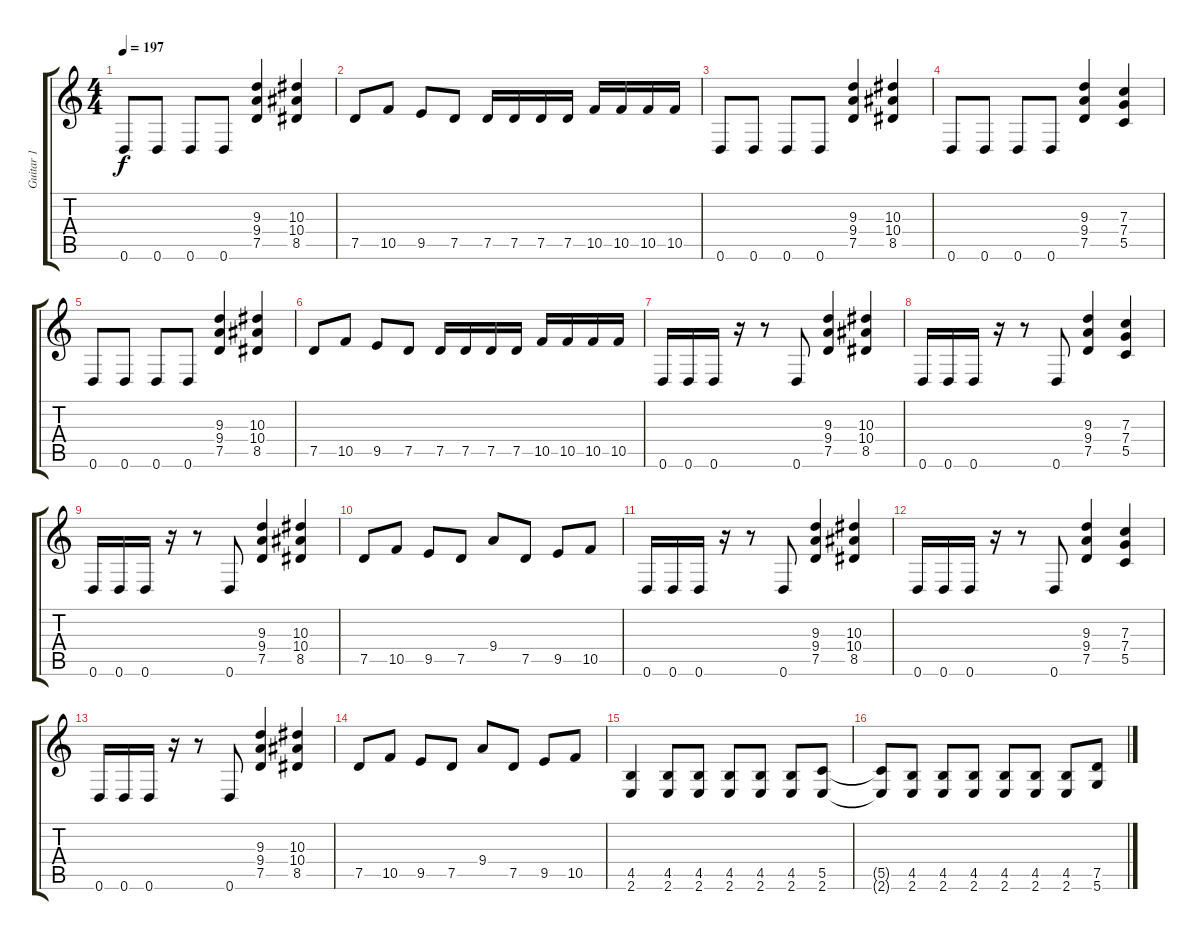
\track ("Guitar 1" "Guitar 1") {instrument distortionguitar}
\staff {score tabs}
\tuning (D4 A3 F3 C3 G2 D2) {hide}
\ts (4 4)
\tempo 197
\clef g2
\ks c
0.6.8{dy f} 0.6.8 0.6.8 0.6.8 (9.3 9.4 7.5).4 (10.3 10.4 8.5).4 |
7.5.8 10.5.8 9.5.8 7.5.8 7.5.16 7.5.16 7.5.16 7.5.16 10.5.16 10.5.16 10.5.16 10.5.16 |
0.6.8 0.6.8 0.6.8 0.6.8 (9.3 9.4 7.5).4 (10.3 10.4 8.5).4 |
0.6.8 0.6.8 0.6.8 0.6.8 (9.3 9.4 7.5).4 (7.3 7.4 5.5).4 |
0.6.8 0.6.8 0.6.8 0.6.8 (9.3 9.4 7.5).4 (10.3 10.4 8.5).4 |
7.5.8 10.5.8 9.5.8 7.5.8 7.5.16 7.5.16 7.5.16 7.5.16 10.5.16 10.5.16 10.5.16 10.5.16 |
0.6.16 0.6.16 0.6.16 r.16 r.8 0.6.8 (9.3 9.4 7.5).4 (10.3 10.4 8.5).4 |
0.6.16 0.6.16 0.6.16 r.16 r.8 0.6.8 (9.3 9.4 7.5).4 (7.3 7.4 5.5).4 |
0.6.16 0.6.16 0.6.16 r.16 r.8 0.6.8 (9.3 9.4 7.5).4 (10.3 10.4 8.5).4 |
7.5.8 10.5.8 9.5.8 7.5.8 9.4.8 7.5.8 9.5.8 10.5.8 |
0.6.16 0.6.16 0.6.16 r.16 r.8 0.6.8 (9.3 9.4 7.5).4 (10.3 10.4 8.5).4 |
0.6.16 0.6.16 0.6.16 r.16 r.8 0.6.8 (9.3 9.4 7.5).4 (7.3 7.4 5.5).4 |
0.6.16 0.6.16 0.6.16 r.16 r.8 0.6.8 (9.3 9.4 7.5).4 (10.3 10.4 8.5).4 |
7.5.8 10.5.8 9.5.8 7.5.8 9.4.8 7.5.8 9.5.8 10.5.8 |
(4.5 2.6).4 (4.5 2.6).8 (4.5 2.6).8 (4.5 2.6).8 (4.5 2.6).8 (4.5 2.6).8 (5.5 2.6).8 |
(5.5{t} 2.6{t}).8 (4.5 2.6).8 (4.5 2.6).8 (4.5 2.6).8 (4.5 2.6).8 (4.5 2.6).8 (4.5 2.6).8 (7.5 5.6).8
